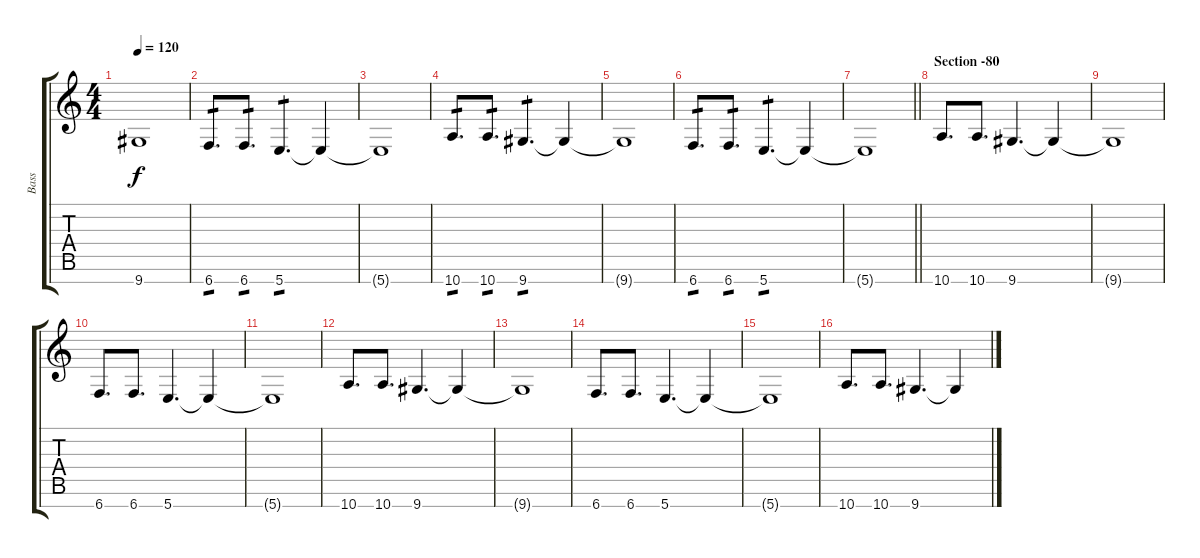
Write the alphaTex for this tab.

\track ("Bass" "Bass") {instrument electricbasspick}
\staff {score tabs}
\tuning (E4 B3 G3 D3 A2 E2 B1) {hide}
\ts (4 4)
\tempo 120
\clef g2
\ks c
9.7{t}.1{dy f} |
6.7.8{d tp 1} 6.7.8{d tp 1} 5.7.4{d tp 1} 5.7{t}.4 |
5.7{t}.1 |
10.7.8{d tp 1} 10.7.8{d tp 1} 9.7.4{d tp 1} 9.7{t}.4 |
9.7{t}.1 |
6.7.8{d tp 1} 6.7.8{d tp 1} 5.7.4{d tp 1} 5.7{t}.4 |
\barLineRight lightlight
5.7{t}.1 |
\section ("" "Section -80")
10.7.8{d} 10.7.8{d} 9.7.4{d} 9.7{t}.4 |
9.7{t}.1 |
6.7.8{d} 6.7.8{d} 5.7.4{d} 5.7{t}.4 |
5.7{t}.1 |
10.7.8{d} 10.7.8{d} 9.7.4{d} 9.7{t}.4 |
9.7{t}.1 |
6.7.8{d} 6.7.8{d} 5.7.4{d} 5.7{t}.4 |
5.7{t}.1 |
10.7.8{d} 10.7.8{d} 9.7.4{d} 9.7{t}.4
